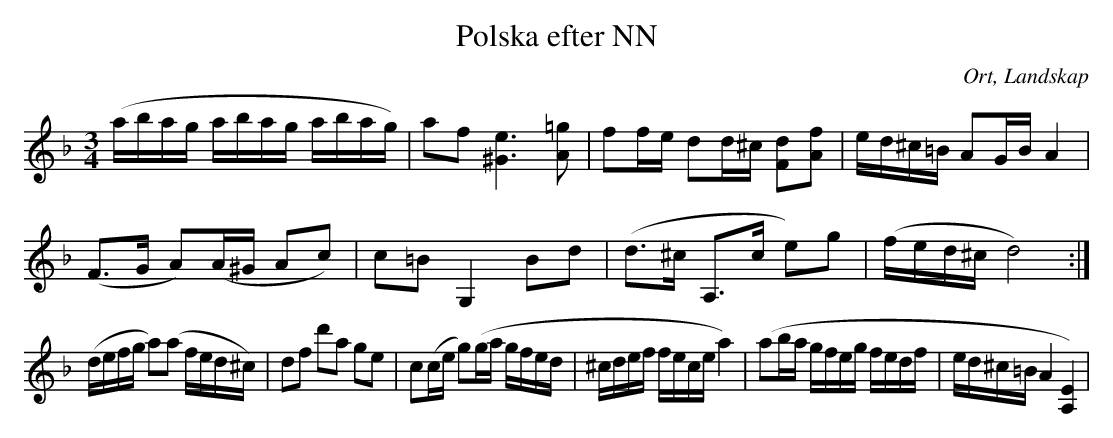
X:1
T:Polska efter NN
O:Ort, Landskap
M:3/4
L:1/16
K:Dm
(abag abag abag)|a2f2 [^G6e6] [A2=g2]|f2fe d2d^c [F2d2][A2f2]|ed^c=B A2GB A4|
(F2>G2 A2)(A^G A2c2)|c2=B2 G,4 B2d2|(d2>^c2 A,2>c2 e2)g2|(fed^c d8):|
(defg a2)(a2 fed^c)|d2f2 d'2a2 g2e2|c2(ce g2)(ga gfed|^cdef fece a4)|(a2ba gfeg fedf|ed^c=B A4 [A,4E4])|
